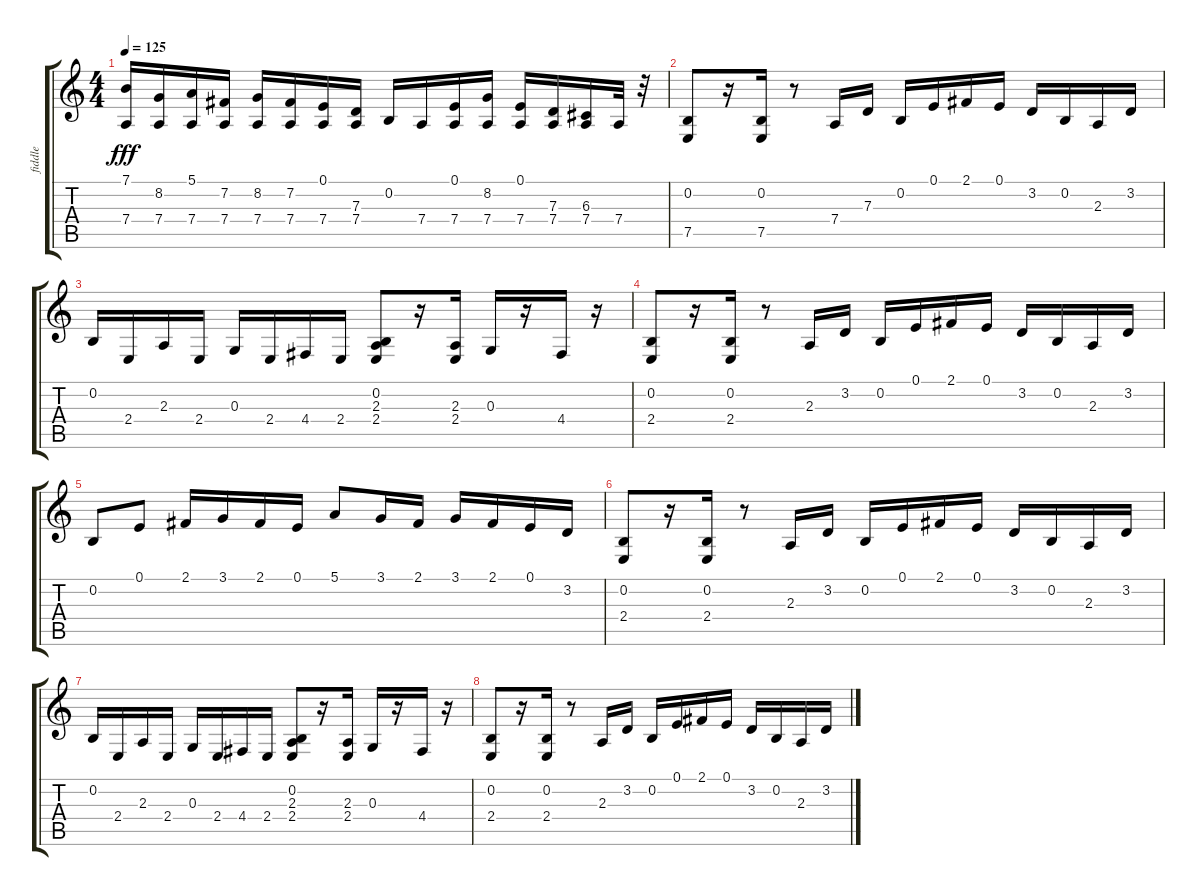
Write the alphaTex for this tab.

\track ("fiddle" "fiddle") {instrument tenorsax}
\staff {score tabs}
\tuning (E4 B3 G3 D3 A2 E2) {hide}
\ts (4 4)
\tempo 125
\clef g2
\ks c
(7.1 7.4).16{dy fff} (8.2 7.4).16 (5.1 7.4).16 (7.2 7.4).16 (8.2 7.4).16 (7.2 7.4).16 (0.1 7.4).16 (7.3 7.4).16 0.2.16 7.4.16 (0.1 7.4).16 (8.2 7.4).16 (0.1 7.4).16 (7.3 7.4).16 (6.3 7.4).16 7.4.32 r.32 |
(0.2 7.5).8{volume 14} r.16 (0.2 7.5).16 r.8 7.4.16 7.3.16 0.2.16 0.1.16 2.1.16 0.1.16 3.2.16 0.2.16 2.3.16 3.2.16 |
0.2.16 2.4.16 2.3.16 2.4.16 0.3.16 2.4.16 4.4.16 2.4.16 (0.2 2.3 2.4).8 r.16 (2.3 2.4).16 0.3.16 r.16 4.4.16 r.16 |
(0.2 2.4).8 r.16 (0.2 2.4).16 r.8 2.3.16 3.2.16 0.2.16 0.1.16 2.1.16 0.1.16 3.2.16 0.2.16 2.3.16 3.2.16 |
0.2.8 0.1.8 2.1.16 3.1.16 2.1.16 0.1.16 5.1.8 3.1.16 2.1.16 3.1.16 2.1.16 0.1.16 3.2.16 |
(0.2 2.4).8 r.16 (0.2 2.4).16 r.8 2.3.16 3.2.16 0.2.16 0.1.16 2.1.16 0.1.16 3.2.16 0.2.16 2.3.16 3.2.16 |
0.2.16 2.4.16 2.3.16 2.4.16 0.3.16 2.4.16 4.4.16 2.4.16 (0.2 2.3 2.4).8 r.16 (2.3 2.4).16 0.3.16 r.16 4.4.16 r.16 |
(0.2 2.4).8 r.16 (0.2 2.4).16 r.8 2.3.16 3.2.16 0.2.16 0.1.16 2.1.16 0.1.16 3.2.16 0.2.16 2.3.16 3.2.16
